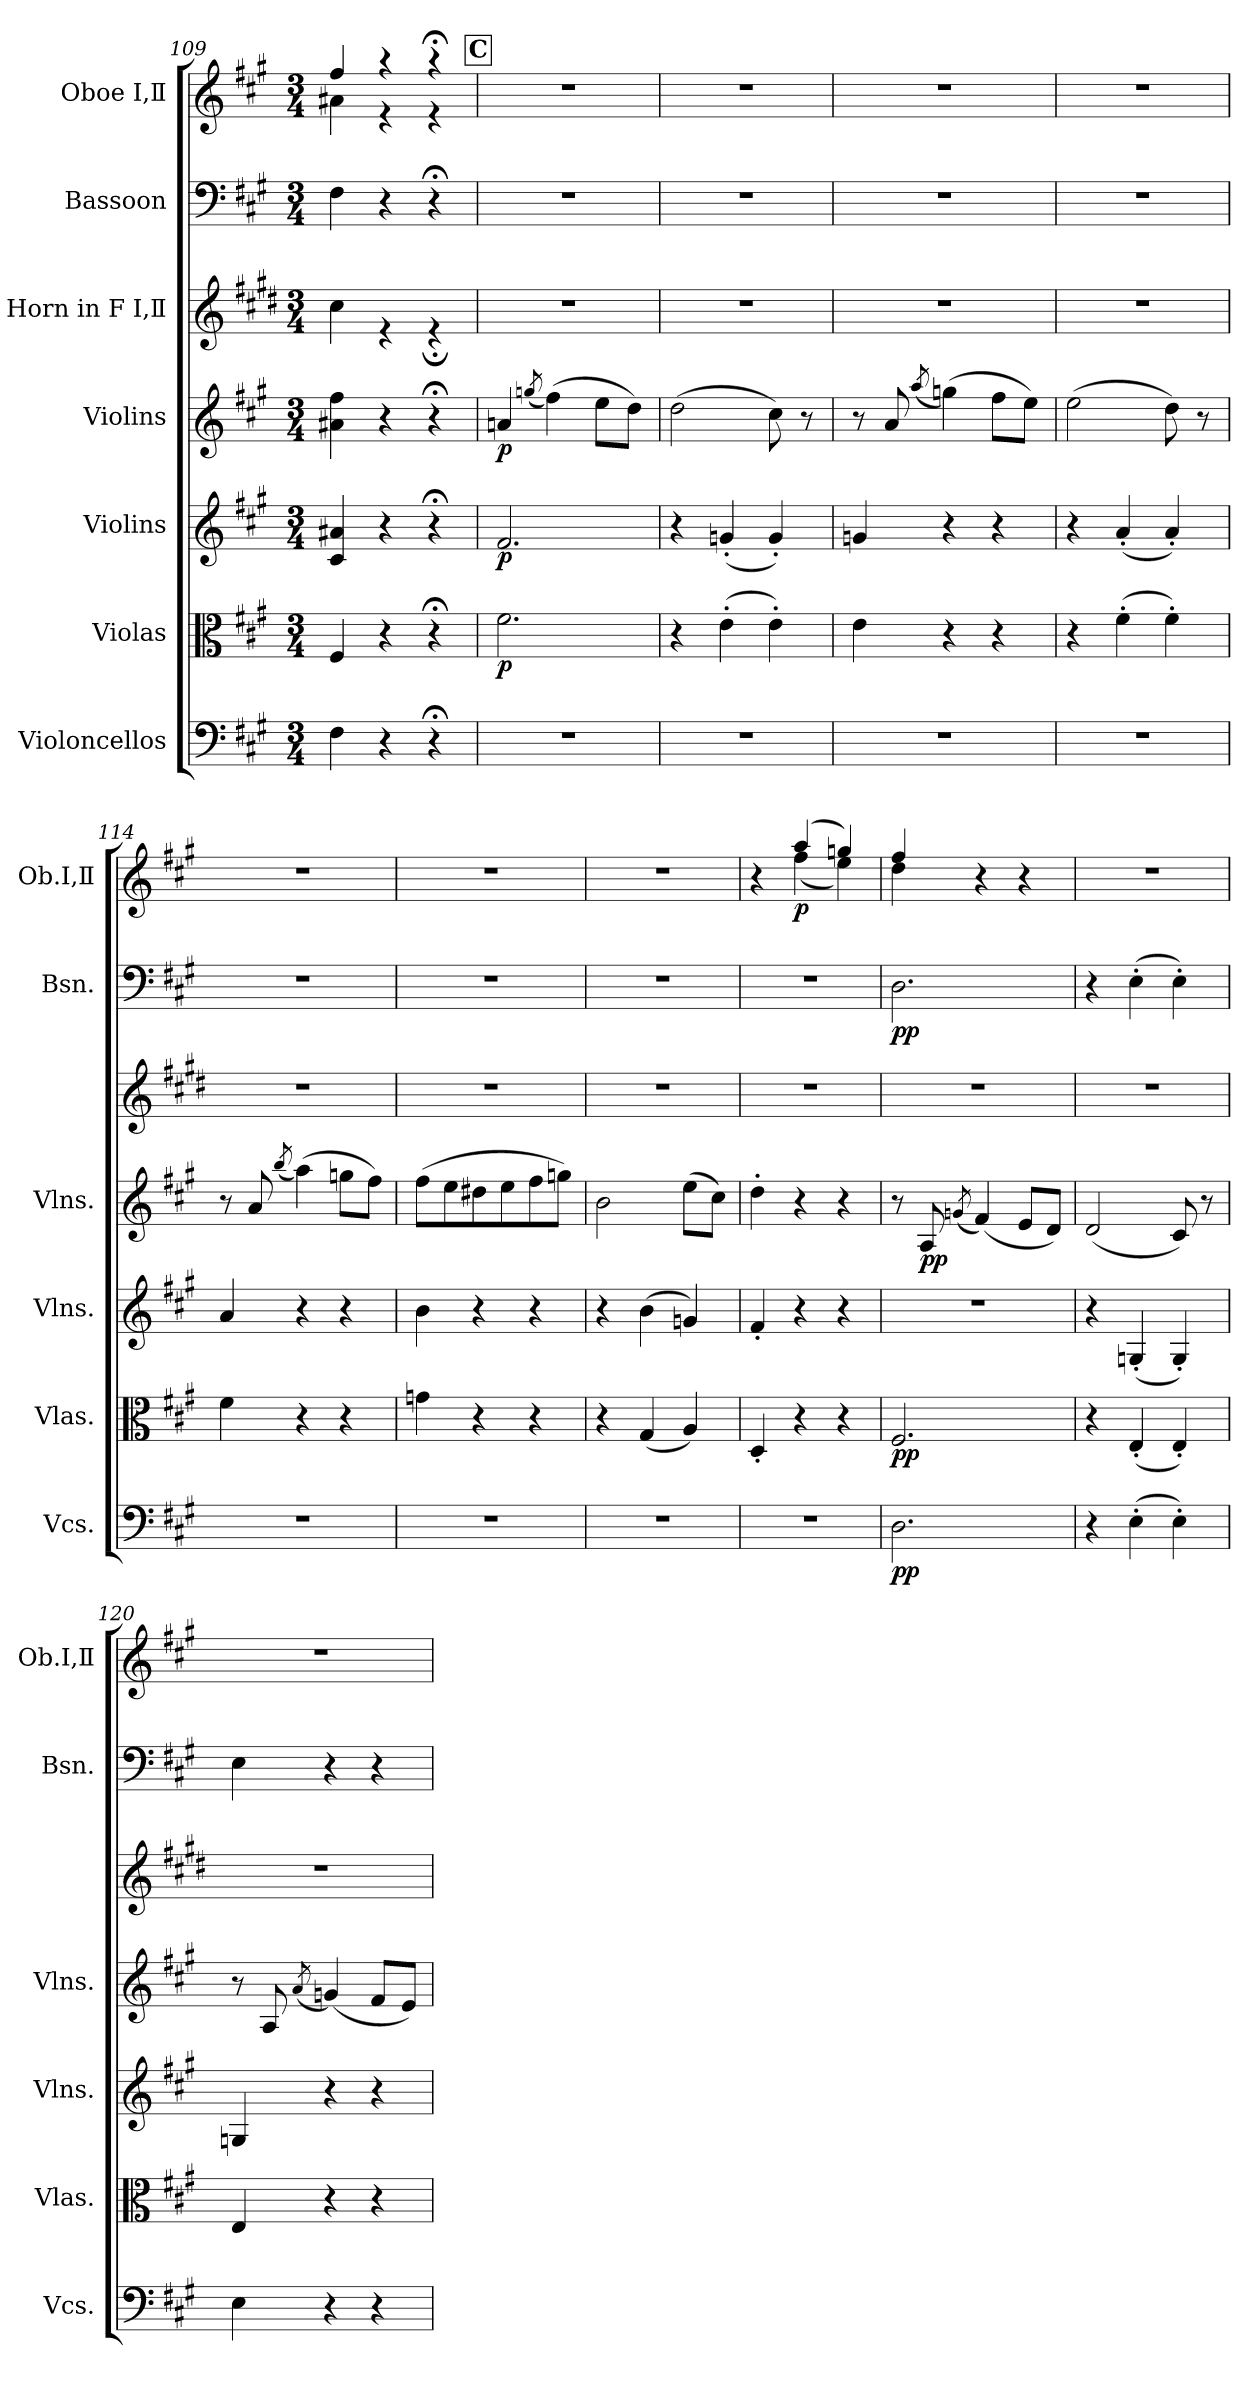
**kern	**dynam	**kern	**dynam	**kern	**dynam	**kern	**dynam	**kern	**kern	**dynam	**kern	**dynam
*part7	*part7	*part6	*part6	*part5	*part5	*part4	*part4	*part3	*part2	*part2	*part1	*part1
*staff7	*staff7	*staff6	*staff6	*staff5	*staff5	*staff4	*staff4	*staff3	*staff2	*staff2	*staff1	*staff1
*I"Violoncellos	*	*I"Violas	*	*I"Violins	*	*I"Violins	*	*I"Horn in F  Ⅰ,Ⅱ	*I"Bassoon	*	*I"Oboe  Ⅰ,Ⅱ	*
*I'Vcs.	*	*I'Vlas.	*	*I'Vlns.	*	*I'Vlns.	*	*	*I'Bsn.	*	*I'Ob.Ⅰ,Ⅱ	*
!!LO:PB:g=z
*clefF4	*	*clefC3	*	*clefG2	*	*clefG2	*	*clefG2	*clefF4	*	*clefG2	*
*	*	*	*	*	*	*	*	*ITrd4c7	*	*	*	*
*k[f#c#g#]	*	*k[f#c#g#]	*	*k[f#c#g#]	*	*k[f#c#g#]	*	*k[f#c#g#]	*k[f#c#g#]	*	*k[f#c#g#]	*
*M3/4	*	*M3/4	*	*M3/4	*	*M3/4	*	*M3/4	*M3/4	*	*M3/4	*
=109	=109	=109	=109	=109	=109	=109	=109	=109	=109	=109	=109	=109
*	*	*	*	*	*	*	*	*^	*	*	*^	*
4F#\	.	4F#/	.	4c#/ 4a#X/	.	4a#X\ 4ff#\	.	2.ryy	4f#\	4F#\	.	4ff#/	4a#X\	.
4r	.	4r	.	4r	.	4r	.	.	4r	4r	.	4r	4r	.
4r;<	.	4r;<	.	4r;<	.	4r;<	.	.	4r;	4r;<	.	4r;<	4r	.
!!LO:REH:place=s1:a:B:fs=14:t=C
=110	=110	=110	=110	=110	=110	=110	=110	=110	=110	=110	=110	=110	=110	=110
!	!	!	!LO:DY:b	!	!LO:DY:b	!	!LO:DY:b	!	!	!	!	!	!	!
*	*	*	*	*	*	*	*	*v	*v	*	*	*v	*v	*
2.r	.	2.f#\	p	2.f#/	p	4an/	p	2.r	2.r	.	2.r	.
.	.	.	.	.	.	(<8qggn/	.	.	.	.	.	.
.	.	.	.	.	.	(>4ff#\)	.	.	.	.	.	.
.	.	.	.	.	.	8ee\L	.	.	.	.	.	.
.	.	.	.	.	.	8dd\J)	.	.	.	.	.	.
=111	=111	=111	=111	=111	=111	=111	=111	=111	=111	=111	=111	=111
2.r	.	4r	.	4r	.	(>2dd\	.	2.r	2.r	.	2.r	.
.	.	(>4e'\	.	(<4gn'/	.	.	.	.	.	.	.	.
.	.	4e'\)	.	4g'/)	.	8cc#\)	.	.	.	.	.	.
.	.	.	.	.	.	8r	.	.	.	.	.	.
=112	=112	=112	=112	=112	=112	=112	=112	=112	=112	=112	=112	=112
2.r	.	4e\	.	4gn/	.	8r	.	2.r	2.r	.	2.r	.
.	.	.	.	.	.	8a/	.	.	.	.	.	.
.	.	.	.	.	.	(<8qaa/	.	.	.	.	.	.
.	.	4r	.	4r	.	(>4ggn\)	.	.	.	.	.	.
.	.	4r	.	4r	.	8ff#\L	.	.	.	.	.	.
.	.	.	.	.	.	8ee\J)	.	.	.	.	.	.
=113	=113	=113	=113	=113	=113	=113	=113	=113	=113	=113	=113	=113
2.r	.	4r	.	4r	.	(>2ee\	.	2.r	2.r	.	2.r	.
.	.	(>4f#'\	.	(<4a'/	.	.	.	.	.	.	.	.
.	.	4f#'\)	.	4a'/)	.	8dd\)	.	.	.	.	.	.
.	.	.	.	.	.	8r	.	.	.	.	.	.
=114	=114	=114	=114	=114	=114	=114	=114	=114	=114	=114	=114	=114
2.r	.	4f#\	.	4a/	.	8r	.	2.r	2.r	.	2.r	.
.	.	.	.	.	.	8a/	.	.	.	.	.	.
.	.	.	.	.	.	(<8qbb/	.	.	.	.	.	.
.	.	4r	.	4r	.	(>4aa\)	.	.	.	.	.	.
.	.	4r	.	4r	.	8ggn\L	.	.	.	.	.	.
.	.	.	.	.	.	8ff#\J)	.	.	.	.	.	.
=115	=115	=115	=115	=115	=115	=115	=115	=115	=115	=115	=115	=115
2.r	.	4gn\	.	4b\	.	(>8ff#\L	.	2.r	2.r	.	2.r	.
.	.	.	.	.	.	8ee\	.	.	.	.	.	.
.	.	4r	.	4r	.	8dd#X\	.	.	.	.	.	.
.	.	.	.	.	.	8ee\	.	.	.	.	.	.
.	.	4r	.	4r	.	8ff#\	.	.	.	.	.	.
.	.	.	.	.	.	8ggn\J)	.	.	.	.	.	.
=116	=116	=116	=116	=116	=116	=116	=116	=116	=116	=116	=116	=116
2.r	.	4r	.	4r	.	2b\	.	2.r	2.r	.	2.r	.
.	.	(<4G#/	.	(>4b\	.	.	.	.	.	.	.	.
.	.	4A/)	.	4gn/)	.	(>8ee\L	.	.	.	.	.	.
.	.	.	.	.	.	8cc#\J)	.	.	.	.	.	.
=117	=117	=117	=117	=117	=117	=117	=117	=117	=117	=117	=117	=117
*	*	*	*	*	*	*	*	*	*	*	*^	*
2.r	.	4D'/	.	4f#'/	.	4dd'\	.	2.r	2.r	.	4r	4ryy	.
!	!	!	!	!	!	!	!	!	!	!	!	!	!LO:DY:b
.	.	4r	.	4r	.	4r	.	.	.	.	(>4aa/	(<4ff#\	p
.	.	4r	.	4r	.	4r	.	.	.	.	4ggn/)	4ee\)	.
=118	=118	=118	=118	=118	=118	=118	=118	=118	=118	=118	=118	=118	=118
!	!LO:DY:b	!	!LO:DY:b	!	!	!	!	!	!	!LO:DY:b	!	!	!
2.D\	pp	2.F#/	pp	2.r	.	8r	.	2.r	2.D\	pp	4ff#/	4dd\	.
!	!	!	!	!	!	!	!LO:DY:b	!	!	!	!	!	!
.	.	.	.	.	.	8A/	pp	.	.	.	.	.	.
.	.	.	.	.	.	(<8qgn/	.	.	.	.	.	.	.
.	.	.	.	.	.	(<4f#/)	.	.	.	.	4r	2ryy	.
.	.	.	.	.	.	8e/L	.	.	.	.	4r	.	.
.	.	.	.	.	.	8d/J)	.	.	.	.	.	.	.
*	*	*	*	*	*	*	*	*	*	*	*v	*v	*
=119	=119	=119	=119	=119	=119	=119	=119	=119	=119	=119	=119	=119
4r	.	4r	.	4r	.	(<2d/	.	2.r	4r	.	2.r	.
(>4E'\	.	(<4E'/	.	(<4Gn'/	.	.	.	.	(>4E'\	.	.	.
4E'\)	.	4E'/)	.	4G'/)	.	8c#/)	.	.	4E'\)	.	.	.
.	.	.	.	.	.	8r	.	.	.	.	.	.
!!LO:LB:g=z
=120	=120	=120	=120	=120	=120	=120	=120	=120	=120	=120	=120	=120
4E\	.	4E/	.	4Gn/	.	8r	.	2.r	4E\	.	2.r	.
.	.	.	.	.	.	8A/	.	.	.	.	.	.
.	.	.	.	.	.	(<8qa/	.	.	.	.	.	.
4r	.	4r	.	4r	.	(<4gn/)	.	.	4r	.	.	.
4r	.	4r	.	4r	.	8f#/L	.	.	4r	.	.	.
.	.	.	.	.	.	8e/J)	.	.	.	.	.	.
=	=	=	=	=	=	=	=	=	=	=	=	=
*-	*-	*-	*-	*-	*-	*-	*-	*-	*-	*-	*-	*-
